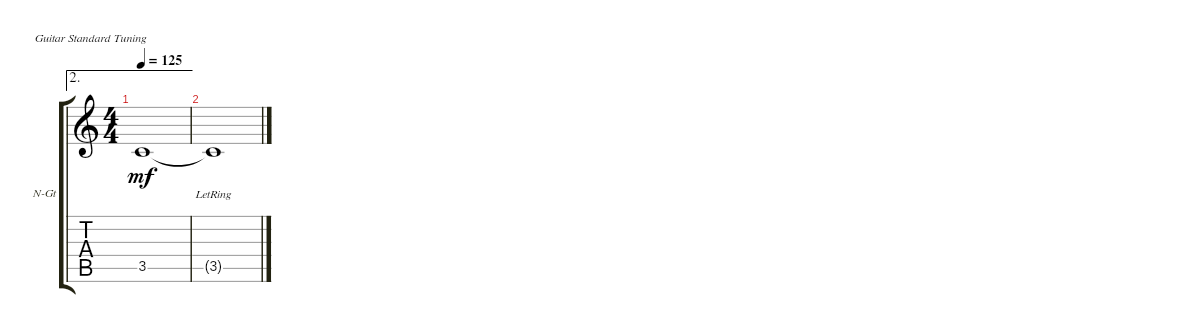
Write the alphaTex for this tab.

\defaultSystemsLayout 4
\bracketExtendMode groupsimilarinstruments
\firstSystemTrackNameOrientation horizontal
\otherSystemsTrackNameOrientation horizontal
\track ("Nylon Guitar" "N-Gt") {instrument acousticguitarnylon}
\staff {score tabs}
\tuning (E4 B3 G3 D3 A2 E2)
\ae 2
\ts (4 4)
\tempo 125
\clef g2
\ks c
3.5{t}.1{dy mf} |
3.5{lr t}.1
